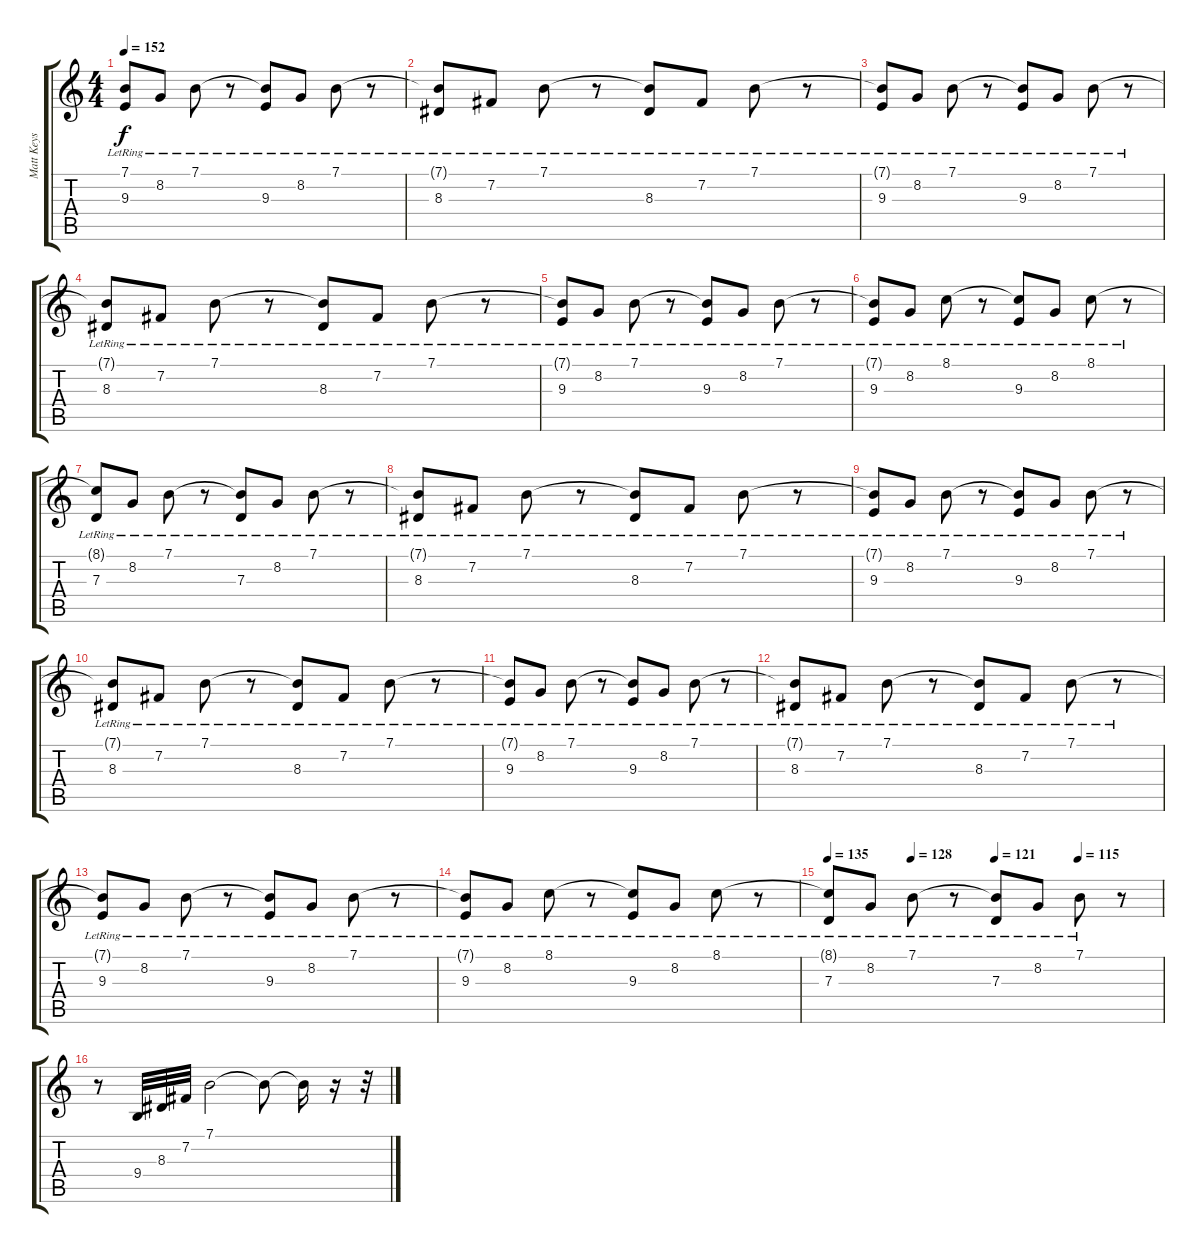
\track ("Matt Keys (FX)" "Matt Keys ") {instrument electricpiano1}
\staff {score tabs}
\tuning (E4 B3 G3 D3 A2 E2) {hide}
\ts (4 4)
\tempo 152
\clef g2
\ks c
(7.1{t} 9.3{lr}).8{dy f} 8.2{lr}.8 7.1{lr}.8 r.8 (7.1{t} 9.3{lr}).8 8.2{lr}.8 7.1{lr}.8 r.8 |
(7.1{t} 8.3{lr}).8 7.2{lr}.8 7.1{lr}.8 r.8 (7.1{t} 8.3{lr}).8 7.2{lr}.8 7.1{lr}.8 r.8 |
(7.1{t} 9.3{lr}).8 8.2{lr}.8 7.1{lr}.8 r.8 (7.1{t} 9.3{lr}).8 8.2{lr}.8 7.1{lr}.8 r.8 |
(7.1{t} 8.3{lr}).8 7.2{lr}.8 7.1{lr}.8 r.8 (7.1{t} 8.3{lr}).8 7.2{lr}.8 7.1{lr}.8 r.8 |
(7.1{t} 9.3{lr}).8 8.2{lr}.8 7.1{lr}.8 r.8 (7.1{t} 9.3{lr}).8 8.2{lr}.8 7.1{lr}.8 r.8 |
(7.1{t} 9.3{lr}).8 8.2{lr}.8 8.1{lr}.8 r.8 (8.1{t} 9.3{lr}).8 8.2{lr}.8 8.1{lr}.8 r.8 |
(8.1{t} 7.3{lr}).8 8.2{lr}.8 7.1{lr}.8 r.8 (7.1{t} 7.3{lr}).8 8.2{lr}.8 7.1{lr}.8 r.8 |
(7.1{t} 8.3{lr}).8 7.2{lr}.8 7.1{lr}.8 r.8 (7.1{t} 8.3{lr}).8 7.2{lr}.8 7.1{lr}.8 r.8 |
(7.1{t} 9.3{lr}).8 8.2{lr}.8 7.1{lr}.8 r.8 (7.1{t} 9.3{lr}).8 8.2{lr}.8 7.1{lr}.8 r.8 |
(7.1{t} 8.3{lr}).8 7.2{lr}.8 7.1{lr}.8 r.8 (7.1{t} 8.3{lr}).8 7.2{lr}.8 7.1{lr}.8 r.8 |
(7.1{t} 9.3{lr}).8 8.2{lr}.8 7.1{lr}.8 r.8 (7.1{t} 9.3{lr}).8 8.2{lr}.8 7.1{lr}.8 r.8 |
(7.1{t} 8.3{lr}).8 7.2{lr}.8 7.1{lr}.8 r.8 (7.1{t} 8.3{lr}).8 7.2{lr}.8 7.1{lr}.8 r.8 |
(7.1{t} 9.3{lr}).8 8.2{lr}.8 7.1{lr}.8 r.8 (7.1{t} 9.3{lr}).8 8.2{lr}.8 7.1{lr}.8 r.8 |
(7.1{t} 9.3{lr}).8 8.2{lr}.8 8.1{lr}.8 r.8 (8.1{t} 9.3{lr}).8 8.2{lr}.8 8.1{lr}.8 r.8 |
\tempo 135
\tempo (128 0.25)
\tempo (121 0.5)
\tempo (115 0.75)
(8.1{t} 7.3{lr}).8 8.2{lr}.8 7.1{lr}.8 r.8 (7.1{t} 7.3{lr}).8 8.2{lr}.8 7.1{lr}.8 r.8 |
r.8 9.4.32 8.3.32 7.2.32 7.1.2 7.1{t}.8 7.1{t}.16 r.16 r.32
